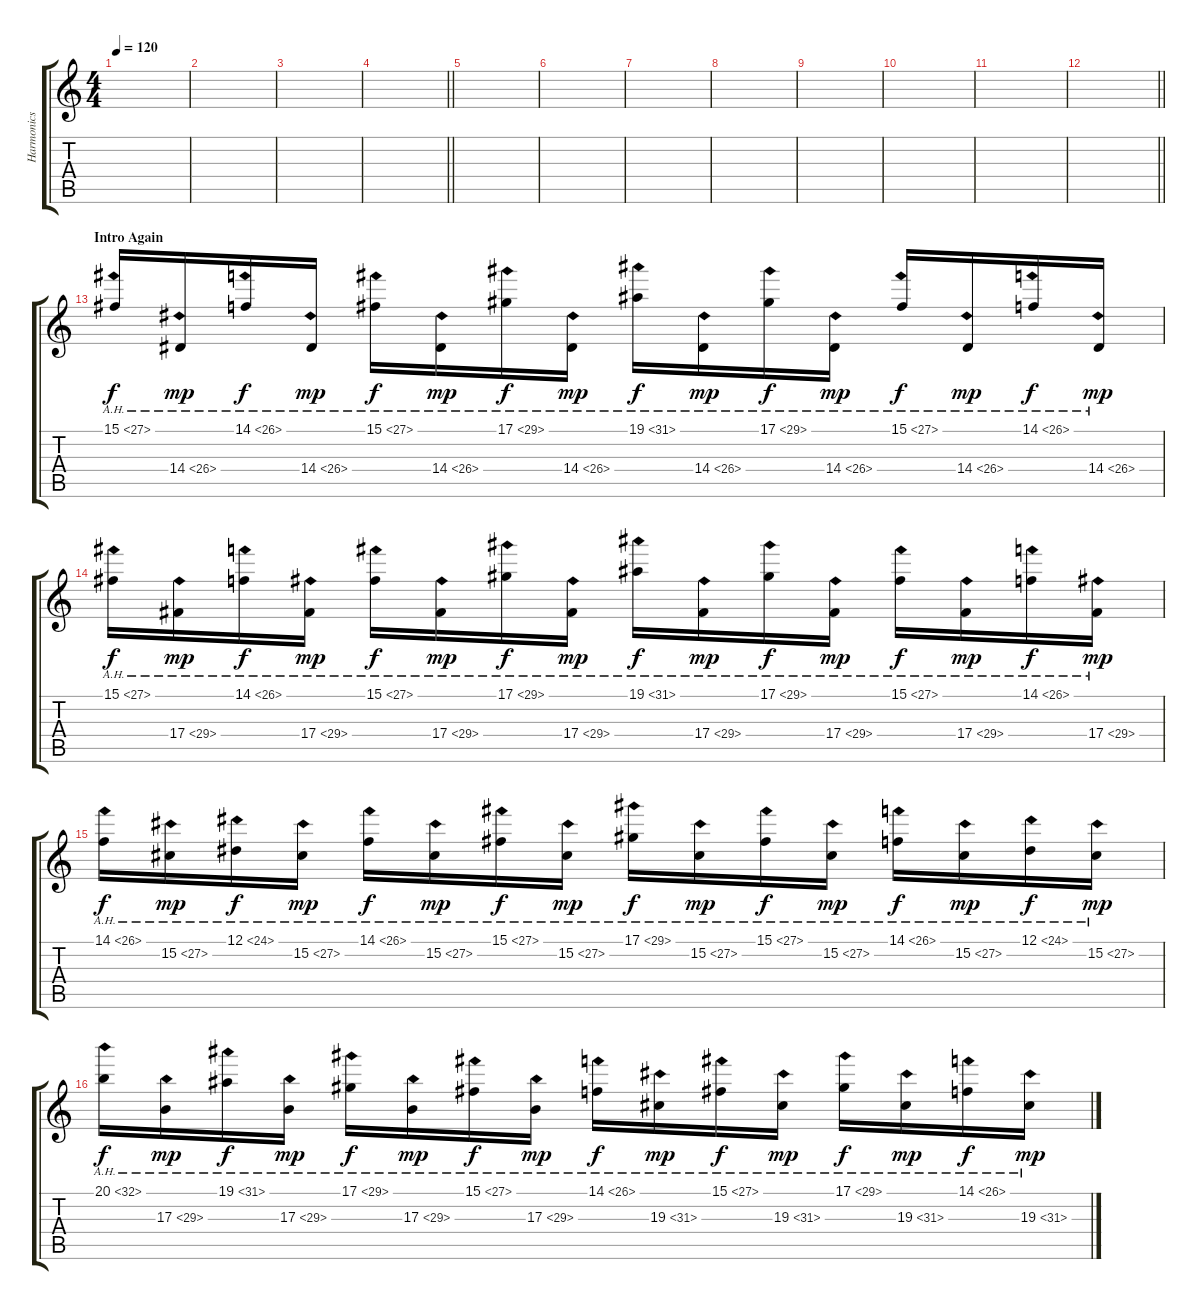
\track ("Harmonics" "Harmonics") {instrument harpsichord}
\staff {score tabs}
\tuning (Eb4 Bb3 Gb3 Db3 Ab2 Eb2) {hide}
\ts (4 4)
\tempo 120
\clef g2
\ks c
|
|
|
\barLineRight lightlight
|
|
|
|
|
|
|
|
\barLineRight lightlight
|
\section ("" "Intro Again")
15.1{ah 12}.16 14.4{ah 12}.16{dy mp} 14.1{ah 12}.16{dy f} 14.4{ah 12}.16{dy mp} 15.1{ah 12}.16{dy f} 14.4{ah 12}.16{dy mp} 17.1{ah 12}.16{dy f} 14.4{ah 12}.16{dy mp} 19.1{ah 12}.16{dy f} 14.4{ah 12}.16{dy mp} 17.1{ah 12}.16{dy f} 14.4{ah 12}.16{dy mp} 15.1{ah 12}.16{dy f} 14.4{ah 12}.16{dy mp} 14.1{ah 12}.16{dy f} 14.4{ah 12}.16{dy mp} |
15.1{ah 12}.16{dy f} 17.4{ah 12}.16{dy mp} 14.1{ah 12}.16{dy f} 17.4{ah 12}.16{dy mp} 15.1{ah 12}.16{dy f} 17.4{ah 12}.16{dy mp} 17.1{ah 12}.16{dy f} 17.4{ah 12}.16{dy mp} 19.1{ah 12}.16{dy f} 17.4{ah 12}.16{dy mp} 17.1{ah 12}.16{dy f} 17.4{ah 12}.16{dy mp} 15.1{ah 12}.16{dy f} 17.4{ah 12}.16{dy mp} 14.1{ah 12}.16{dy f} 17.4{ah 12}.16{dy mp} |
14.1{ah 12}.16{dy f} 15.2{ah 12}.16{dy mp} 12.1{ah 12}.16{dy f} 15.2{ah 12}.16{dy mp} 14.1{ah 12}.16{dy f} 15.2{ah 12}.16{dy mp} 15.1{ah 12}.16{dy f} 15.2{ah 12}.16{dy mp} 17.1{ah 12}.16{dy f} 15.2{ah 12}.16{dy mp} 15.1{ah 12}.16{dy f} 15.2{ah 12}.16{dy mp} 14.1{ah 12}.16{dy f} 15.2{ah 12}.16{dy mp} 12.1{ah 12}.16{dy f} 15.2{ah 12}.16{dy mp} |
20.1{ah 12}.16{dy f} 17.3{ah 12}.16{dy mp} 19.1{ah 12}.16{dy f} 17.3{ah 12}.16{dy mp} 17.1{ah 12}.16{dy f} 17.3{ah 12}.16{dy mp} 15.1{ah 12}.16{dy f} 17.3{ah 12}.16{dy mp} 14.1{ah 12}.16{dy f} 19.3{ah 12}.16{dy mp} 15.1{ah 12}.16{dy f} 19.3{ah 12}.16{dy mp} 17.1{ah 12}.16{dy f} 19.3{ah 12}.16{dy mp} 14.1{ah 12}.16{dy f} 19.3{ah 12}.16{dy mp}
